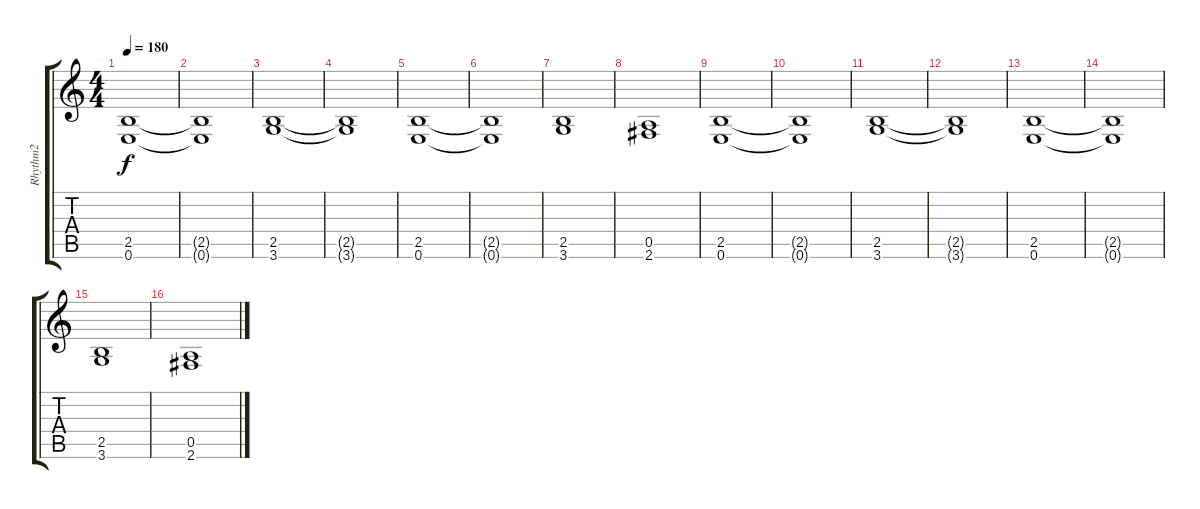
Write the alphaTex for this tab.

\track ("Rhythm2" "Rhythm2") {instrument distortionguitar}
\staff {score tabs}
\tuning (E4 B3 G3 D3 A2 E2) {hide}
\ts (4 4)
\tempo 180
\clef g2
\ks c
(2.5 0.6).1{dy f} |
(2.5{t} 0.6{t}).1 |
(2.5 3.6).1 |
(2.5{t} 3.6{t}).1 |
(2.5 0.6).1 |
(2.5{t} 0.6{t}).1 |
(2.5 3.6).1 |
(0.5 2.6).1 |
(2.5 0.6).1 |
(2.5{t} 0.6{t}).1 |
(2.5 3.6).1 |
(2.5{t} 3.6{t}).1 |
(2.5 0.6).1 |
(2.5{t} 0.6{t}).1 |
(2.5 3.6).1 |
(0.5 2.6).1
